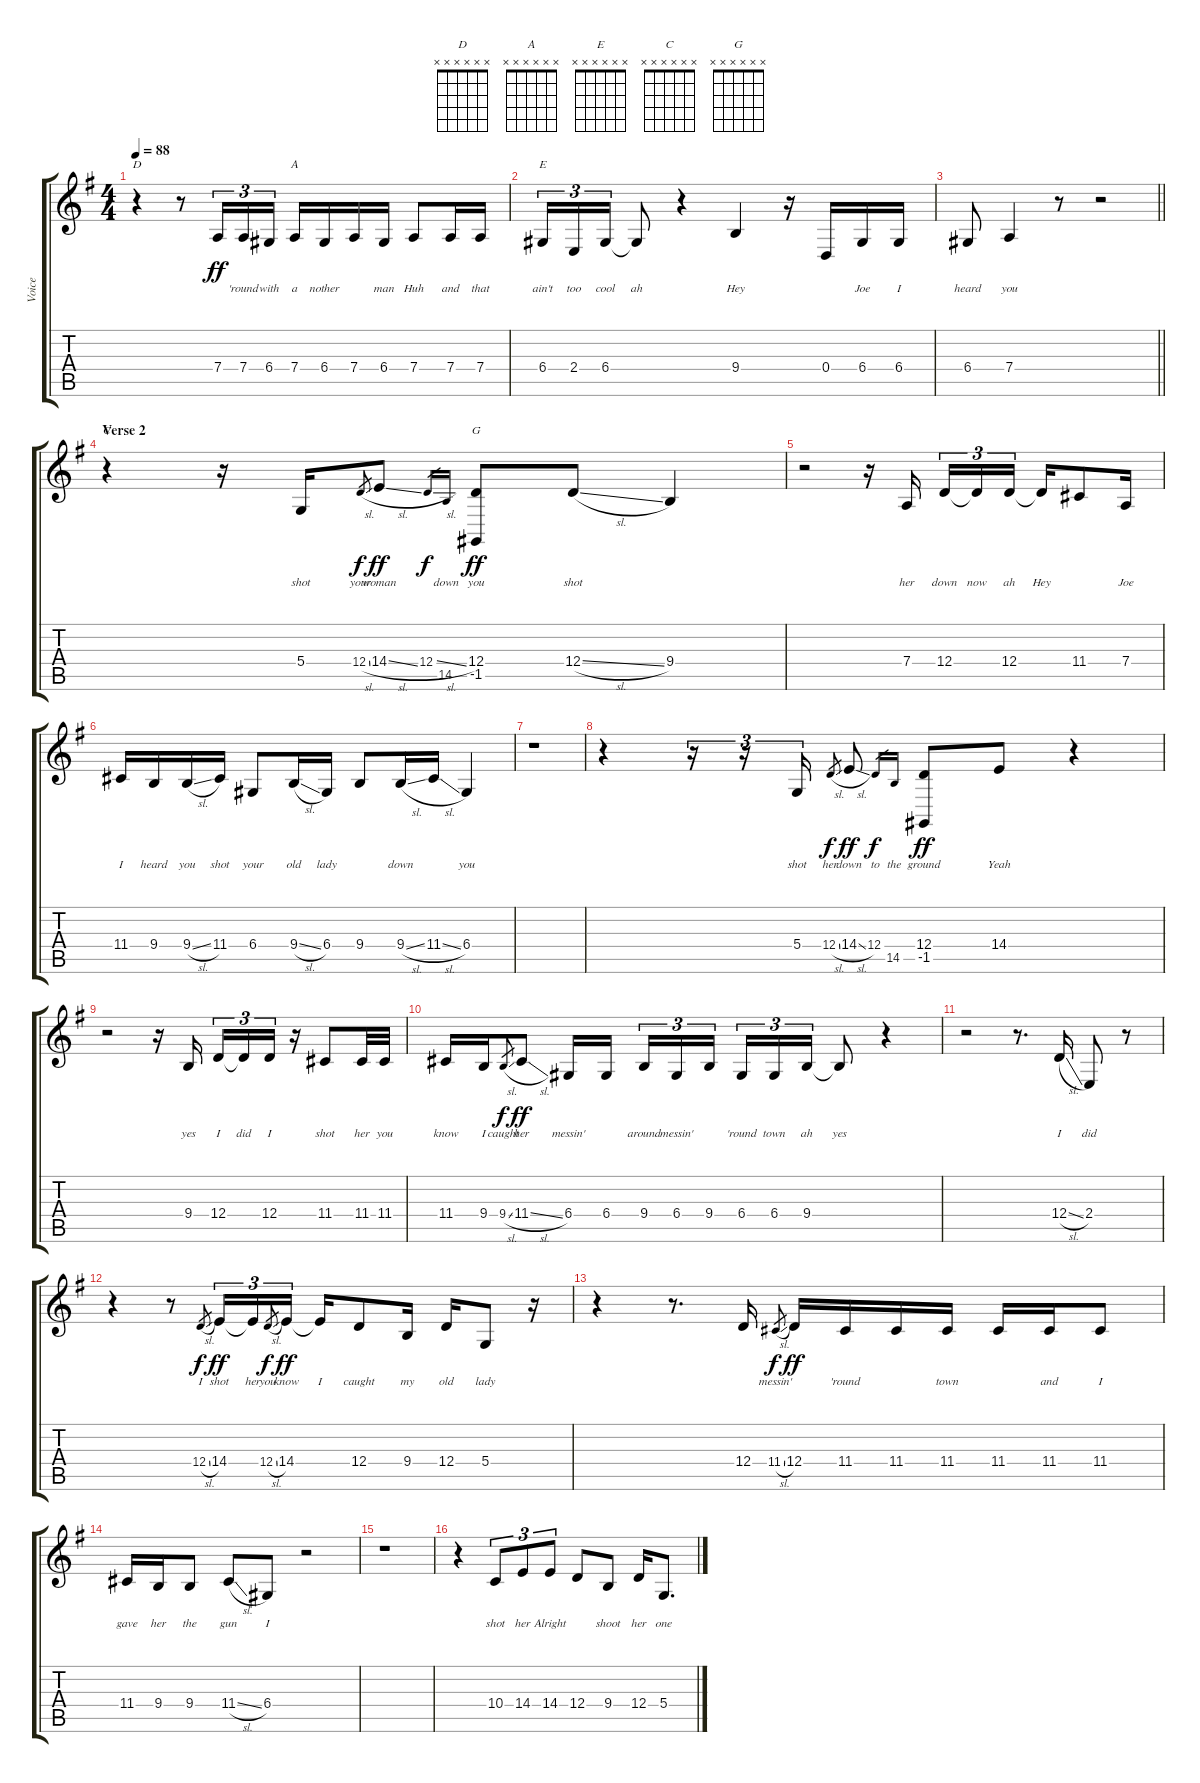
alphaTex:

\track ("Voice" "Voice") {instrument bassoon}
\staff {score tabs}
\tuning (E4 B3 G3 D3 A2 E2) {hide}
\chord ("D" x x x x x x)
\chord ("A" x x x x x x)
\chord ("E" x x x x x x)
\chord ("C" x x x x x x)
\chord ("G" x x x x x x)
\ts (4 4)
\tempo 88
\clef g2
\ks g
r.4{ch "D" dy ff} r.8 7.4.16{tu (3 2) lyrics (0 "") lyrics (1 "") lyrics (2 "") lyrics (3 "") lyrics (4 "")} 7.4.16{tu (3 2) lyrics (0 "'round") lyrics (1 "") lyrics (2 "") lyrics (3 "") lyrics (4 "")} 6.4.16{tu (3 2) lyrics (0 "with") lyrics (1 "") lyrics (2 "") lyrics (3 "") lyrics (4 "")} 7.4.16{ch "A" lyrics (0 "a") lyrics (1 "") lyrics (2 "") lyrics (3 "") lyrics (4 "")} 6.4.16{lyrics (0 "nother") lyrics (1 "") lyrics (2 "") lyrics (3 "") lyrics (4 "")} 7.4.16{lyrics (0 "") lyrics (1 "") lyrics (2 "") lyrics (3 "") lyrics (4 "")} 6.4.16{lyrics (0 "man") lyrics (1 "") lyrics (2 "") lyrics (3 "") lyrics (4 "")} 7.4.8{lyrics (0 "Huh") lyrics (1 "") lyrics (2 "") lyrics (3 "") lyrics (4 "")} 7.4.16{lyrics (0 "and") lyrics (1 "") lyrics (2 "") lyrics (3 "") lyrics (4 "")} 7.4.16{lyrics (0 "that") lyrics (1 "") lyrics (2 "") lyrics (3 "") lyrics (4 "")} |
6.4.16{tu (3 2) ch "E" lyrics (0 "ain't") lyrics (1 "") lyrics (2 "") lyrics (3 "") lyrics (4 "")} 2.4.16{tu (3 2) lyrics (0 "too") lyrics (1 "") lyrics (2 "") lyrics (3 "") lyrics (4 "")} 6.4.16{tu (3 2) lyrics (0 "cool") lyrics (1 "") lyrics (2 "") lyrics (3 "") lyrics (4 "")} 6.4{t}.8{lyrics (0 "ah") lyrics (1 "") lyrics (2 "") lyrics (3 "") lyrics (4 "")} r.4 9.4.4{lyrics (0 "Hey") lyrics (1 "") lyrics (2 "") lyrics (3 "") lyrics (4 "")} r.16 0.4.16{lyrics (0 "") lyrics (1 "") lyrics (2 "") lyrics (3 "") lyrics (4 "")} 6.4.16{lyrics (0 "Joe") lyrics (1 "") lyrics (2 "") lyrics (3 "") lyrics (4 "")} 6.4.16{lyrics (0 "I") lyrics (1 "") lyrics (2 "") lyrics (3 "") lyrics (4 "")} |
\barLineRight lightlight
6.4.8{lyrics (0 "heard") lyrics (1 "") lyrics (2 "") lyrics (3 "") lyrics (4 "")} 7.4.4{lyrics (0 "you") lyrics (1 "") lyrics (2 "") lyrics (3 "") lyrics (4 "")} r.8 r.2 |
\section ("" "Verse 2")
r.4{ch "C"} r.16 5.4.16{lyrics (0 "shot") lyrics (1 "") lyrics (2 "") lyrics (3 "") lyrics (4 "")} 12.4{sl}.8{lyrics (0 "your") lyrics (1 "") lyrics (2 "") lyrics (3 "") lyrics (4 "") gr dy f} 14.4{sl}.8{lyrics (0 "woman") lyrics (1 "") lyrics (2 "") lyrics (3 "") lyrics (4 "") dy ff} 12.4{sl}.16{lyrics (0 "") lyrics (1 "") lyrics (2 "") lyrics (3 "") lyrics (4 "") gr dy f} 14.5.16{lyrics (0 "down") lyrics (1 "") lyrics (2 "") lyrics (3 "") lyrics (4 "") gr} (12.4 -1.5).8{ch "G" lyrics (0 "you") lyrics (1 "") lyrics (2 "") lyrics (3 "") lyrics (4 "") dy ff} 12.4{sl}.8{lyrics (0 "shot") lyrics (1 "") lyrics (2 "") lyrics (3 "") lyrics (4 "")} 9.4.4{lyrics (0 "") lyrics (1 "") lyrics (2 "") lyrics (3 "") lyrics (4 "")} |
r.2 r.16 7.4.16{lyrics (0 "her") lyrics (1 "") lyrics (2 "") lyrics (3 "") lyrics (4 "") beam splitsecondary} 12.4.16{tu (3 2) lyrics (0 "down") lyrics (1 "") lyrics (2 "") lyrics (3 "") lyrics (4 "")} 12.4{t}.16{tu (3 2) lyrics (0 "now") lyrics (1 "") lyrics (2 "") lyrics (3 "") lyrics (4 "")} 12.4.16{tu (3 2) lyrics (0 "ah") lyrics (1 "") lyrics (2 "") lyrics (3 "") lyrics (4 "")} 12.4{t}.16{lyrics (0 "Hey") lyrics (1 "") lyrics (2 "") lyrics (3 "") lyrics (4 "")} 11.4.8{lyrics (0 "") lyrics (1 "") lyrics (2 "") lyrics (3 "") lyrics (4 "")} 7.4.16{lyrics (0 "Joe") lyrics (1 "") lyrics (2 "") lyrics (3 "") lyrics (4 "")} |
11.4.16{lyrics (0 "I") lyrics (1 "") lyrics (2 "") lyrics (3 "") lyrics (4 "")} 9.4.16{lyrics (0 "heard") lyrics (1 "") lyrics (2 "") lyrics (3 "") lyrics (4 "")} 9.4{sl}.16{lyrics (0 "you") lyrics (1 "") lyrics (2 "") lyrics (3 "") lyrics (4 "")} 11.4.16{lyrics (0 "shot") lyrics (1 "") lyrics (2 "") lyrics (3 "") lyrics (4 "")} 6.4.8{lyrics (0 "your") lyrics (1 "") lyrics (2 "") lyrics (3 "") lyrics (4 "")} 9.4{sl}.16{lyrics (0 "old") lyrics (1 "") lyrics (2 "") lyrics (3 "") lyrics (4 "")} 6.4.16{lyrics (0 "lady") lyrics (1 "") lyrics (2 "") lyrics (3 "") lyrics (4 "")} 9.4.8{lyrics (0 "") lyrics (1 "") lyrics (2 "") lyrics (3 "") lyrics (4 "")} 9.4{sl}.16{lyrics (0 "down") lyrics (1 "") lyrics (2 "") lyrics (3 "") lyrics (4 "")} 11.4{sl}.16{lyrics (0 "") lyrics (1 "") lyrics (2 "") lyrics (3 "") lyrics (4 "")} 6.4.4{lyrics (0 "you") lyrics (1 "") lyrics (2 "") lyrics (3 "") lyrics (4 "")} |
r.1 |
r.4 r.16{tu (3 2)} r.16{tu (3 2)} 5.4.16{tu (3 2) lyrics (0 "shot") lyrics (1 "") lyrics (2 "") lyrics (3 "") lyrics (4 "")} 12.4{sl}.8{lyrics (0 "her") lyrics (1 "") lyrics (2 "") lyrics (3 "") lyrics (4 "") gr dy f} 14.4{sl}.8{lyrics (0 "down") lyrics (1 "") lyrics (2 "") lyrics (3 "") lyrics (4 "") dy ff} 12.4.16{lyrics (0 "to") lyrics (1 "") lyrics (2 "") lyrics (3 "") lyrics (4 "") gr dy f} 14.5.16{lyrics (0 "the") lyrics (1 "") lyrics (2 "") lyrics (3 "") lyrics (4 "") gr} (12.4 -1.5).8{lyrics (0 "ground") lyrics (1 "") lyrics (2 "") lyrics (3 "") lyrics (4 "") dy ff} 14.4.8{lyrics (0 "Yeah") lyrics (1 "") lyrics (2 "") lyrics (3 "") lyrics (4 "")} r.4 |
r.2 r.16 9.4.16{lyrics (0 "yes") lyrics (1 "") lyrics (2 "") lyrics (3 "") lyrics (4 "") beam splitsecondary} 12.4.16{tu (3 2) lyrics (0 "I") lyrics (1 "") lyrics (2 "") lyrics (3 "") lyrics (4 "")} 12.4{t}.16{tu (3 2) lyrics (0 "did") lyrics (1 "") lyrics (2 "") lyrics (3 "") lyrics (4 "")} 12.4.16{tu (3 2) lyrics (0 "I") lyrics (1 "") lyrics (2 "") lyrics (3 "") lyrics (4 "")} r.16 11.4.8{lyrics (0 "shot") lyrics (1 "") lyrics (2 "") lyrics (3 "") lyrics (4 "")} 11.4.32{lyrics (0 "her") lyrics (1 "") lyrics (2 "") lyrics (3 "") lyrics (4 "")} 11.4.32{lyrics (0 "you") lyrics (1 "") lyrics (2 "") lyrics (3 "") lyrics (4 "")} |
11.4.16{lyrics (0 "know") lyrics (1 "") lyrics (2 "") lyrics (3 "") lyrics (4 "")} 9.4.16{lyrics (0 "I") lyrics (1 "") lyrics (2 "") lyrics (3 "") lyrics (4 "")} 9.4{sl}.8{lyrics (0 "caught") lyrics (1 "") lyrics (2 "") lyrics (3 "") lyrics (4 "") gr dy f} 11.4{sl}.8{lyrics (0 "her") lyrics (1 "") lyrics (2 "") lyrics (3 "") lyrics (4 "") dy ff} 6.4.16{lyrics (0 "messin'") lyrics (1 "") lyrics (2 "") lyrics (3 "") lyrics (4 "")} 6.4.16{lyrics (0 "") lyrics (1 "") lyrics (2 "") lyrics (3 "") lyrics (4 "") beam splitsecondary} 9.4.16{tu (3 2) lyrics (0 "around") lyrics (1 "") lyrics (2 "") lyrics (3 "") lyrics (4 "")} 6.4.16{tu (3 2) lyrics (0 "messin'") lyrics (1 "") lyrics (2 "") lyrics (3 "") lyrics (4 "")} 9.4.16{tu (3 2) lyrics (0 "") lyrics (1 "") lyrics (2 "") lyrics (3 "") lyrics (4 "")} 6.4.16{tu (3 2) lyrics (0 "'round") lyrics (1 "") lyrics (2 "") lyrics (3 "") lyrics (4 "")} 6.4.16{tu (3 2) lyrics (0 "town") lyrics (1 "") lyrics (2 "") lyrics (3 "") lyrics (4 "")} 9.4.16{tu (3 2) lyrics (0 "ah") lyrics (1 "") lyrics (2 "") lyrics (3 "") lyrics (4 "")} 9.4{t}.8{lyrics (0 "yes") lyrics (1 "") lyrics (2 "") lyrics (3 "") lyrics (4 "")} r.4 |
r.2 r.8{d} 12.4{sl}.16{lyrics (0 "I") lyrics (1 "") lyrics (2 "") lyrics (3 "") lyrics (4 "")} 2.4.8{lyrics (0 "did") lyrics (1 "") lyrics (2 "") lyrics (3 "") lyrics (4 "")} r.8 |
r.4 r.8 12.4{sl}.8{lyrics (0 "I") lyrics (1 "") lyrics (2 "") lyrics (3 "") lyrics (4 "") gr dy f} 14.4.16{tu (3 2) lyrics (0 "shot") lyrics (1 "") lyrics (2 "") lyrics (3 "") lyrics (4 "") dy ff} 14.4{t}.16{tu (3 2) lyrics (0 "her") lyrics (1 "") lyrics (2 "") lyrics (3 "") lyrics (4 "")} 12.4{sl}.8{lyrics (0 "you") lyrics (1 "") lyrics (2 "") lyrics (3 "") lyrics (4 "") gr dy f} 14.4.16{tu (3 2) lyrics (0 "know") lyrics (1 "") lyrics (2 "") lyrics (3 "") lyrics (4 "") dy ff} 14.4{t}.16{lyrics (0 "I") lyrics (1 "") lyrics (2 "") lyrics (3 "") lyrics (4 "")} 12.4.8{lyrics (0 "caught") lyrics (1 "") lyrics (2 "") lyrics (3 "") lyrics (4 "")} 9.4.16{lyrics (0 "my") lyrics (1 "") lyrics (2 "") lyrics (3 "") lyrics (4 "")} 12.4.16{lyrics (0 "old") lyrics (1 "") lyrics (2 "") lyrics (3 "") lyrics (4 "")} 5.4.8{lyrics (0 "lady") lyrics (1 "") lyrics (2 "") lyrics (3 "") lyrics (4 "")} r.16 |
r.4 r.8{d} 12.4.16{lyrics (0 "") lyrics (1 "") lyrics (2 "") lyrics (3 "") lyrics (4 "")} 11.4{sl}.8{lyrics (0 "messin'") lyrics (1 "") lyrics (2 "") lyrics (3 "") lyrics (4 "") gr dy f} 12.4.16{lyrics (0 "") lyrics (1 "") lyrics (2 "") lyrics (3 "") lyrics (4 "") dy ff} 11.4.16{lyrics (0 "'round") lyrics (1 "") lyrics (2 "") lyrics (3 "") lyrics (4 "")} 11.4.16{lyrics (0 "") lyrics (1 "") lyrics (2 "") lyrics (3 "") lyrics (4 "")} 11.4.16{lyrics (0 "town") lyrics (1 "") lyrics (2 "") lyrics (3 "") lyrics (4 "")} 11.4.16{lyrics (0 "") lyrics (1 "") lyrics (2 "") lyrics (3 "") lyrics (4 "")} 11.4.16{lyrics (0 "and") lyrics (1 "") lyrics (2 "") lyrics (3 "") lyrics (4 "")} 11.4.8{lyrics (0 "I") lyrics (1 "") lyrics (2 "") lyrics (3 "") lyrics (4 "")} |
11.4.16{lyrics (0 "gave") lyrics (1 "") lyrics (2 "") lyrics (3 "") lyrics (4 "")} 9.4.16{lyrics (0 "her") lyrics (1 "") lyrics (2 "") lyrics (3 "") lyrics (4 "")} 9.4.8{lyrics (0 "the") lyrics (1 "") lyrics (2 "") lyrics (3 "") lyrics (4 "")} 11.4{sl}.8{lyrics (0 "gun") lyrics (1 "") lyrics (2 "") lyrics (3 "") lyrics (4 "")} 6.4.8{lyrics (0 "I") lyrics (1 "") lyrics (2 "") lyrics (3 "") lyrics (4 "")} r.2 |
r.1 |
r.4 10.4.8{tu (3 2) lyrics (0 "shot") lyrics (1 "") lyrics (2 "") lyrics (3 "") lyrics (4 "")} 14.4.8{tu (3 2) lyrics (0 "her") lyrics (1 "") lyrics (2 "") lyrics (3 "") lyrics (4 "")} 14.4.8{tu (3 2) lyrics (0 "Alright") lyrics (1 "") lyrics (2 "") lyrics (3 "") lyrics (4 "")} 12.4.8{lyrics (0 "") lyrics (1 "") lyrics (2 "") lyrics (3 "") lyrics (4 "")} 9.4.8{lyrics (0 "shoot") lyrics (1 "") lyrics (2 "") lyrics (3 "") lyrics (4 "")} 12.4.16{lyrics (0 "her") lyrics (1 "") lyrics (2 "") lyrics (3 "") lyrics (4 "")} 5.4.8{d lyrics (0 "one") lyrics (1 "") lyrics (2 "") lyrics (3 "") lyrics (4 "")}
